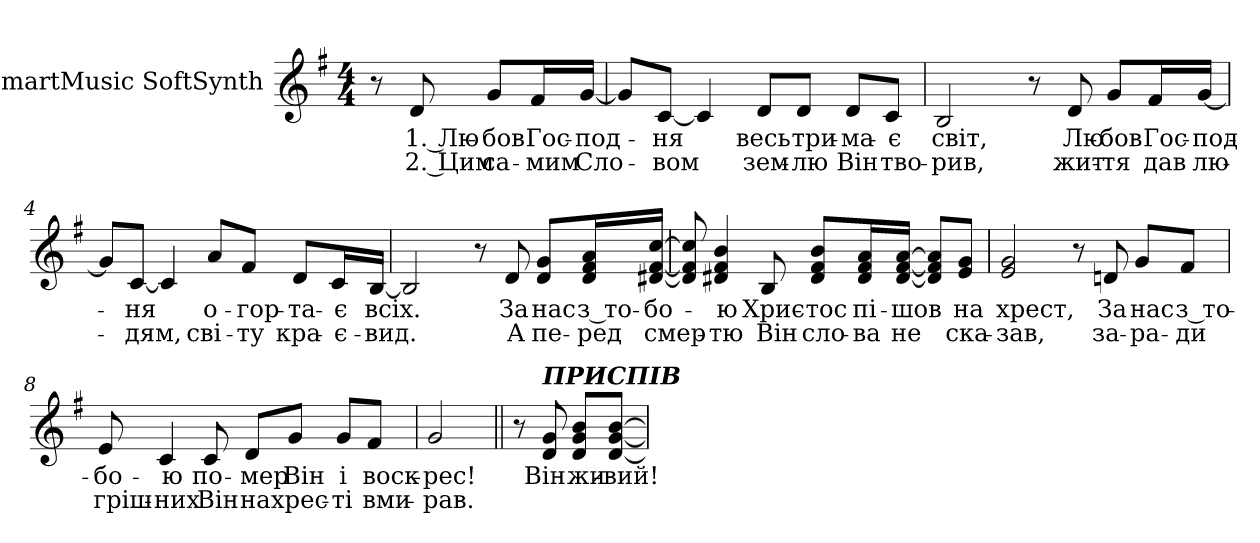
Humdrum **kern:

**kern	**text	**text
*part1	*part1	*part1
*staff1	*staff1	*staff1
*I"SmartMusic SoftSynth	*	*
!!LO:PB:g=z
*clefG2	*	*
*k[f#]	*	*
*G:	*	*
*M4/4	*	*
=1	=1	=1
8r	.	.
!	!LO:LY:b:color=#000000	!LO:LY:b:color=#000000
8di/	1. Лю-	2. Цим
!	!LO:LY:b:color=#000000	!LO:LY:b:color=#000000
8gi/L	-бов	са-
!	!LO:LY:b:color=#000000	!LO:LY:b:color=#000000
16f#i/L	Гос-	-мим
!	!LO:LY:b:color=#000000	!LO:LY:b:color=#000000
[<16gi/JJ	-под-	Сло-
=2	=2	=2
8gi/L]	.	.
!	!LO:LY:b:color=#000000	!LO:LY:b:color=#000000
[<8ci/J	-ня	-вом
4ci/]	.	.
!	!LO:LY:b:color=#000000	!LO:LY:b:color=#000000
8di/L	весь	зем-
!	!LO:LY:b:color=#000000	!LO:LY:b:color=#000000
8di/J	три-	-лю
!	!LO:LY:b:color=#000000	!LO:LY:b:color=#000000
8di/L	-ма-	Він
!	!LO:LY:b:color=#000000	!LO:LY:b:color=#000000
8ci/J	-є	тво-
=3	=3	=3
!	!LO:LY:b:color=#000000	!LO:LY:b:color=#000000
2Bi/	світ,	-рив,
8r	.	.
!	!LO:LY:b:color=#000000	!LO:LY:b:color=#000000
8di/	Лю-	жит-
!	!LO:LY:b:color=#000000	!LO:LY:b:color=#000000
8gi/L	-бов	-тя
!	!LO:LY:b:color=#000000	!LO:LY:b:color=#000000
16f#i/L	Гос-	дав
!	!LO:LY:b:color=#000000	!LO:LY:b:color=#000000
[<16gi/JJ	-под-	лю-
!!LO:LB:g=z
=4	=4	=4
8gi/L]	.	.
!	!LO:LY:b:color=#000000	!LO:LY:b:color=#000000
[<8ci/J	-ня	-дям,
4ci/]	.	.
!	!LO:LY:b:color=#000000	!LO:LY:b:color=#000000
8ai/L	о-	сві-
!	!LO:LY:b:color=#000000	!LO:LY:b:color=#000000
8f#i/J	-гор-	-ту
!	!LO:LY:b:color=#000000	!LO:LY:b:color=#000000
8di/L	-та-	кра-
!	!LO:LY:b:color=#000000	!LO:LY:b:color=#000000
16ci/L	-є	-є-
!	!LO:LY:b:color=#000000	!LO:LY:b:color=#000000
[<16Bi/JJ	всіх.	-вид.
=5	=5	=5
2Bi/]	.	.
8r	.	.
!	!LO:LY:b:color=#000000	!LO:LY:b:color=#000000
8di/	За	А
!	!LO:LY:b:color=#000000	!LO:LY:b:color=#000000
8di/ 8gi/L	нас	пе-
!	!LO:LY:b:color=#000000	!LO:LY:b:color=#000000
16di/ 16f#i/ 16ai/L	з то-	-ред
!	!LO:LY:b:color=#000000	!LO:LY:b:color=#000000
[<16d#Xi/ [<16f#i/ [>16cci/JJ	-бо-	смер-
!!LO:LB:g=z
=6	=6	=6
8d#i/] 8f#i] 8cci]	.	.
!	!LO:LY:b:color=#000000	!LO:LY:b:color=#000000
4d#Xi/ 4f#i 4bi	-ю	-тю
!	!LO:LY:b:color=#000000	!LO:LY:b:color=#000000
8Bi/	Хрис-	Він
!	!LO:LY:b:color=#000000	!LO:LY:b:color=#000000
8d#i/ 8f#i/ 8bi/L	-тос	сло-
!	!LO:LY:b:color=#000000	!LO:LY:b:color=#000000
16d#i/ 16f#i/ 16ai/L	пі-	-ва
!	!LO:LY:b:color=#000000	!LO:LY:b:color=#000000
[<16d#i/ [<16f#i/ [>16ai/JJ	-шов	не
8d#i]/ 8f#i]/ 8ai]/L	.	.
!	!LO:LY:b:color=#000000	!LO:LY:b:color=#000000
8ei/ 8gi/J	на	ска-
=7	=7	=7
!	!LO:LY:b:color=#000000	!LO:LY:b:color=#000000
2ei/ 2gi	хрест,	-зав,
8r	.	.
!	!LO:LY:b:color=#000000	!LO:LY:b:color=#000000
8dni/	За	за-
!	!LO:LY:b:color=#000000	!LO:LY:b:color=#000000
8gi/L	нас	-ра-
!	!LO:LY:b:color=#000000	!LO:LY:b:color=#000000
8f#i/J	з то-	-ди
!!LO:LB:g=z
=8	=8	=8
!	!LO:LY:b:color=#000000	!LO:LY:b:color=#000000
8ei/	-бо-	гріш-
!	!LO:LY:b:color=#000000	!LO:LY:b:color=#000000
4ci/	-ю	-них
!	!LO:LY:b:color=#000000	!LO:LY:b:color=#000000
8ci/	по-	Він
!	!LO:LY:b:color=#000000	!LO:LY:b:color=#000000
8di/L	-мер	на
!	!LO:LY:b:color=#000000	!LO:LY:b:color=#000000
8gi/J	Він	хрес-
!	!LO:LY:b:color=#000000	!LO:LY:b:color=#000000
8gi/L	і	-ті
!	!LO:LY:b:color=#000000	!LO:LY:b:color=#000000
8f#i/J	воск-	вми-
=9	=9	=9
!	!LO:LY:b:color=#000000	!LO:LY:b:color=#000000
2gi/	-рес!	-рав.
=10||	=10||	=10||
8r	.	.
!LO:TX:a:Bi:t=ПРИСПІВ	!	!
!	!LO:LY:b:color=#000000	!
8di/ 8gi	Він	.
!	!LO:LY:b:color=#000000	!
8di/ 8gi/ 8bi/L	жи-	.
!	!LO:LY:b:color=#000000	!
[<8di/ [<8gi/ [>8bi/J	-вий!	.
=	=	=
*-	*-	*-
